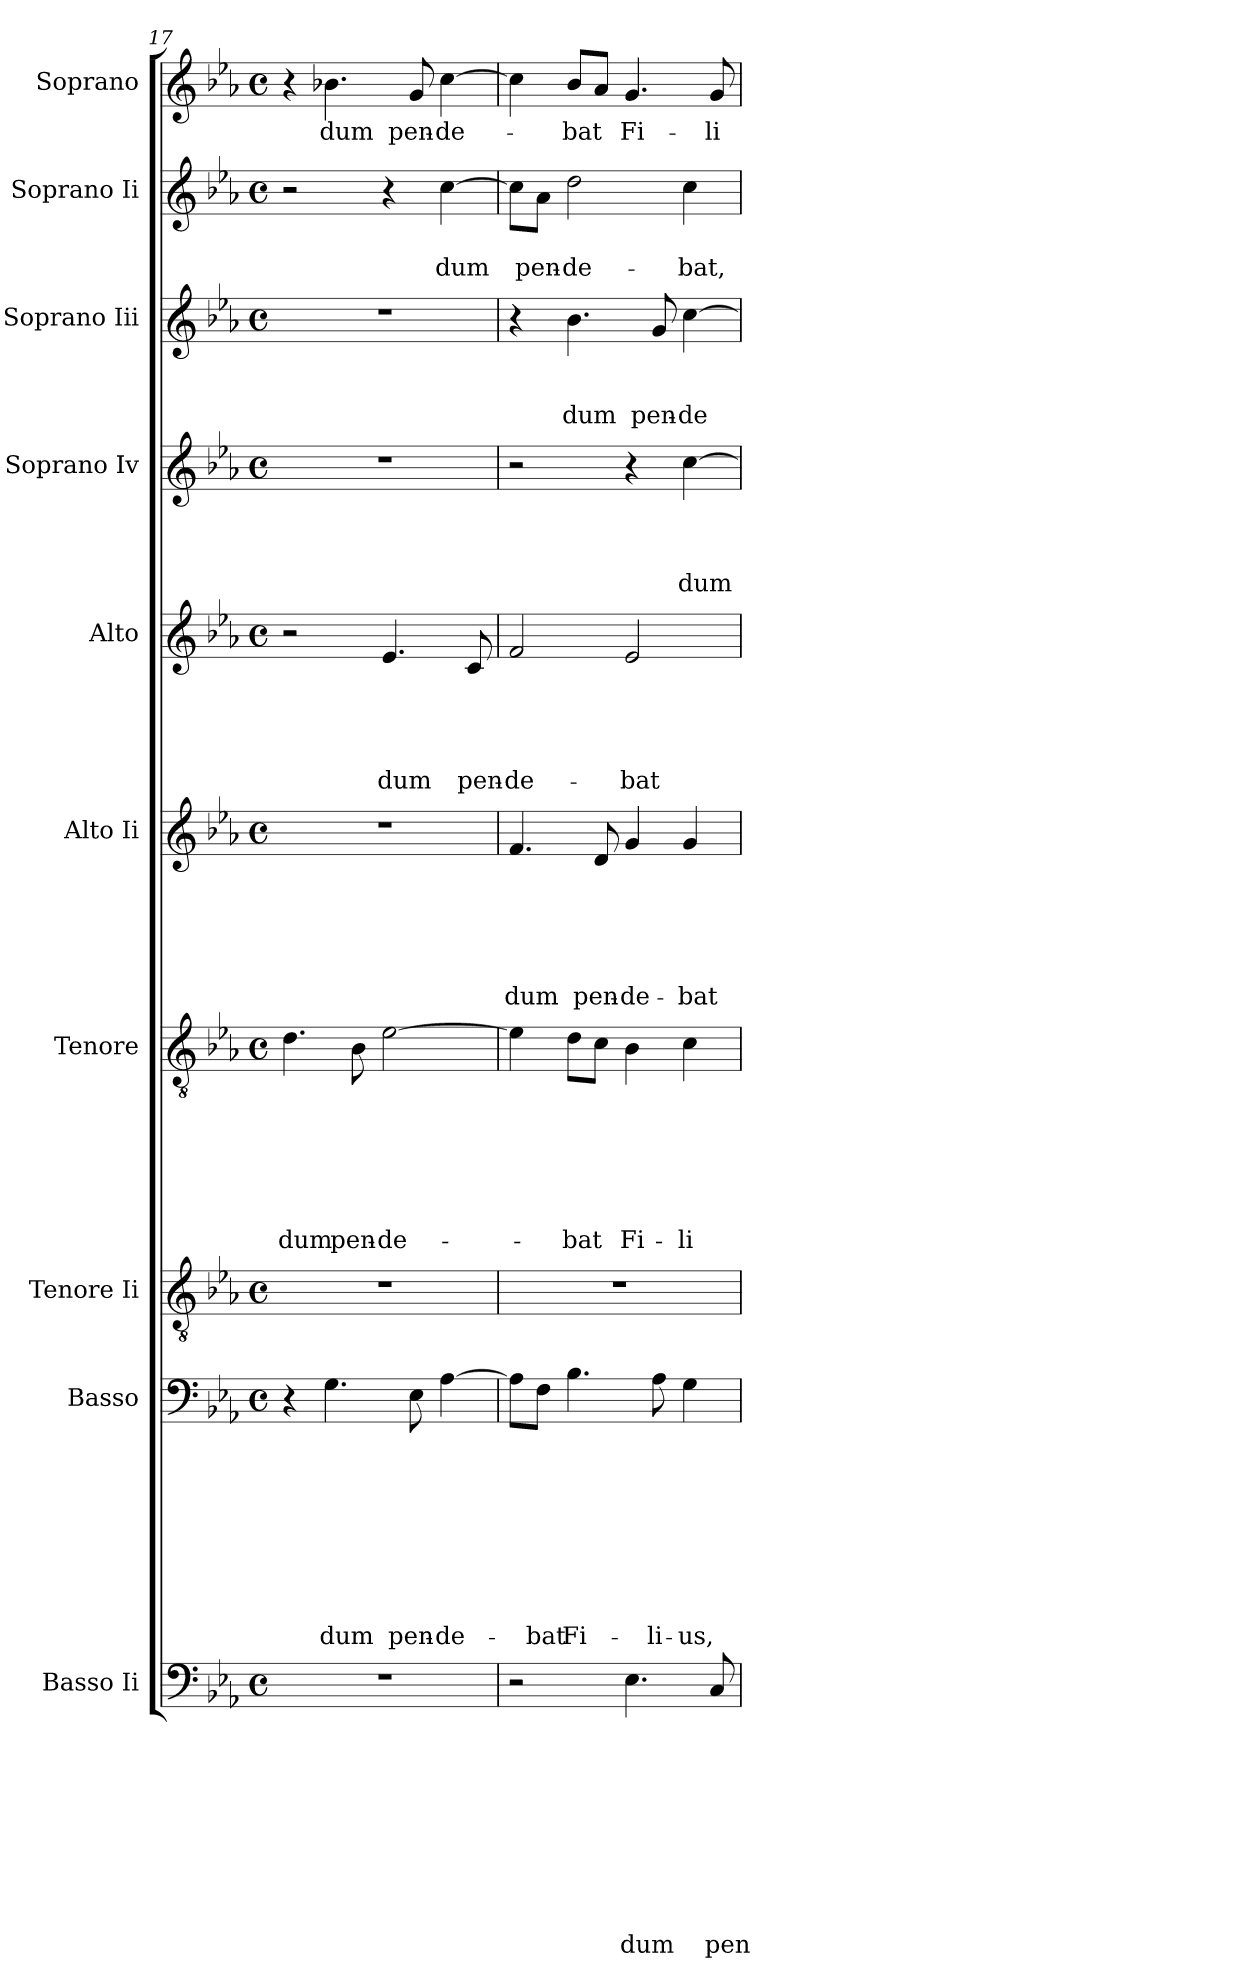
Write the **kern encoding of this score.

**kern	**text	**text	**text	**text	**text	**text	**text	**text	**text	**text	**kern	**text	**text	**text	**text	**text	**text	**text	**text	**text	**kern	**kern	**text	**text	**text	**text	**text	**text	**text	**kern	**text	**text	**text	**text	**text	**text	**kern	**text	**text	**text	**text	**text	**kern	**text	**text	**text	**text	**kern	**text	**text	**text	**kern	**text	**text	**kern	**text
*part10	*part10	*part10	*part10	*part10	*part10	*part10	*part10	*part10	*part10	*part10	*part9	*part9	*part9	*part9	*part9	*part9	*part9	*part9	*part9	*part9	*part8	*part7	*part7	*part7	*part7	*part7	*part7	*part7	*part7	*part6	*part6	*part6	*part6	*part6	*part6	*part6	*part5	*part5	*part5	*part5	*part5	*part5	*part4	*part4	*part4	*part4	*part4	*part3	*part3	*part3	*part3	*part2	*part2	*part2	*part1	*part1
*staff10	*staff10	*staff10	*staff10	*staff10	*staff10	*staff10	*staff10	*staff10	*staff10	*staff10	*staff9	*staff9	*staff9	*staff9	*staff9	*staff9	*staff9	*staff9	*staff9	*staff9	*staff8	*staff7	*staff7	*staff7	*staff7	*staff7	*staff7	*staff7	*staff7	*staff6	*staff6	*staff6	*staff6	*staff6	*staff6	*staff6	*staff5	*staff5	*staff5	*staff5	*staff5	*staff5	*staff4	*staff4	*staff4	*staff4	*staff4	*staff3	*staff3	*staff3	*staff3	*staff2	*staff2	*staff2	*staff1	*staff1
*I"Basso Ii	*	*	*	*	*	*	*	*	*	*	*I"Basso	*	*	*	*	*	*	*	*	*	*I"Tenore Ii	*I"Tenore	*	*	*	*	*	*	*	*I"Alto Ii	*	*	*	*	*	*	*I"Alto	*	*	*	*	*	*I"Soprano Iv	*	*	*	*	*I"Soprano Iii	*	*	*	*I"Soprano Ii	*	*	*I"Soprano	*
*clefF4	*	*	*	*	*	*	*	*	*	*	*clefF4	*	*	*	*	*	*	*	*	*	*clefGv2	*clefGv2	*	*	*	*	*	*	*	*clefG2	*	*	*	*	*	*	*clefG2	*	*	*	*	*	*clefG2	*	*	*	*	*clefG2	*	*	*	*clefG2	*	*	*clefG2	*
*k[b-e-a-]	*	*	*	*	*	*	*	*	*	*	*k[b-e-a-]	*	*	*	*	*	*	*	*	*	*k[b-e-a-]	*k[b-e-a-]	*	*	*	*	*	*	*	*k[b-e-a-]	*	*	*	*	*	*	*k[b-e-a-]	*	*	*	*	*	*k[b-e-a-]	*	*	*	*	*k[b-e-a-]	*	*	*	*k[b-e-a-]	*	*	*k[b-e-a-]	*
*E-:	*	*	*	*	*	*	*	*	*	*	*E-:	*	*	*	*	*	*	*	*	*	*E-:	*E-:	*	*	*	*	*	*	*	*E-:	*	*	*	*	*	*	*E-:	*	*	*	*	*	*E-:	*	*	*	*	*E-:	*	*	*	*E-:	*	*	*E-:	*
*M4/4	*	*	*	*	*	*	*	*	*	*	*M4/4	*	*	*	*	*	*	*	*	*	*M4/4	*M4/4	*	*	*	*	*	*	*	*M4/4	*	*	*	*	*	*	*M4/4	*	*	*	*	*	*M4/4	*	*	*	*	*M4/4	*	*	*	*M4/4	*	*	*M4/4	*
*met(c)	*	*	*	*	*	*	*	*	*	*	*met(c)	*	*	*	*	*	*	*	*	*	*met(c)	*met(c)	*	*	*	*	*	*	*	*met(c)	*	*	*	*	*	*	*met(c)	*	*	*	*	*	*met(c)	*	*	*	*	*met(c)	*	*	*	*met(c)	*	*	*met(c)	*
=17	=17	=17	=17	=17	=17	=17	=17	=17	=17	=17	=17	=17	=17	=17	=17	=17	=17	=17	=17	=17	=17	=17	=17	=17	=17	=17	=17	=17	=17	=17	=17	=17	=17	=17	=17	=17	=17	=17	=17	=17	=17	=17	=17	=17	=17	=17	=17	=17	=17	=17	=17	=17	=17	=17	=17	=17
!	!	!	!	!	!	!	!	!	!	!	!	!	!	!	!	!	!	!	!	!	!	!	!	!	!	!	!	!	!LO:LY:b	!	!	!	!	!	!	!	!	!	!	!	!	!	!	!	!	!	!	!	!	!	!	!	!	!	!	!
1r	.	.	.	.	.	.	.	.	.	.	4r	.	.	.	.	.	.	.	.	.	1r	4.d\	.	.	.	.	.	.	dum	1r	.	.	.	.	.	.	2r	.	.	.	.	.	1r	.	.	.	.	1r	.	.	.	2r	.	.	4r	.
!	!	!	!	!	!	!	!	!	!	!	!	!	!	!	!	!	!	!	!	!LO:LY:b	!	!	!	!	!	!	!	!	!	!	!	!	!	!	!	!	!	!	!	!	!	!	!	!	!	!	!	!	!	!	!	!	!	!	!	!LO:LY:b
.	.	.	.	.	.	.	.	.	.	.	4.G\	.	.	.	.	.	.	.	.	dum	.	.	.	.	.	.	.	.	.	.	.	.	.	.	.	.	.	.	.	.	.	.	.	.	.	.	.	.	.	.	.	.	.	.	4.b-X\	dum
!	!	!	!	!	!	!	!	!	!	!	!	!	!	!	!	!	!	!	!	!	!	!	!	!	!	!	!	!	!LO:LY:b	!	!	!	!	!	!	!	!	!	!	!	!	!	!	!	!	!	!	!	!	!	!	!	!	!	!	!
.	.	.	.	.	.	.	.	.	.	.	.	.	.	.	.	.	.	.	.	.	.	8B-\	.	.	.	.	.	.	pen-	.	.	.	.	.	.	.	.	.	.	.	.	.	.	.	.	.	.	.	.	.	.	.	.	.	.	.
!	!	!	!	!	!	!	!	!	!	!	!	!	!	!	!	!	!	!	!	!	!	!	!	!	!	!	!	!	!LO:LY:b	!	!	!	!	!	!	!	!	!	!	!	!	!LO:LY:b	!	!	!	!	!	!	!	!	!	!	!	!	!	!
.	.	.	.	.	.	.	.	.	.	.	.	.	.	.	.	.	.	.	.	.	.	[>2e-\	.	.	.	.	.	.	-de-	.	.	.	.	.	.	.	4.e-/	.	.	.	.	dum	.	.	.	.	.	.	.	.	.	4r	.	.	.	.
!	!	!	!	!	!	!	!	!	!	!	!	!	!	!	!	!	!	!	!	!LO:LY:b	!	!	!	!	!	!	!	!	!	!	!	!	!	!	!	!	!	!	!	!	!	!	!	!	!	!	!	!	!	!	!	!	!	!	!	!LO:LY:b
.	.	.	.	.	.	.	.	.	.	.	8E-\	.	.	.	.	.	.	.	.	pen-	.	.	.	.	.	.	.	.	.	.	.	.	.	.	.	.	.	.	.	.	.	.	.	.	.	.	.	.	.	.	.	.	.	.	8g/	pen-
!	!	!	!	!	!	!	!	!	!	!	!	!	!	!	!	!	!	!	!	!LO:LY:b	!	!	!	!	!	!	!	!	!	!	!	!	!	!	!	!	!	!	!	!	!	!	!	!	!	!	!	!	!	!	!	!	!	!LO:LY:b	!	!LO:LY:b
.	.	.	.	.	.	.	.	.	.	.	[>4A-\	.	.	.	.	.	.	.	.	-de-	.	.	.	.	.	.	.	.	.	.	.	.	.	.	.	.	.	.	.	.	.	.	.	.	.	.	.	.	.	.	.	[>4cc\	.	dum	[>4cc\	-de-
!	!	!	!	!	!	!	!	!	!	!	!	!	!	!	!	!	!	!	!	!	!	!	!	!	!	!	!	!	!	!	!	!	!	!	!	!	!	!	!	!	!	!LO:LY:b	!	!	!	!	!	!	!	!	!	!	!	!	!	!
.	.	.	.	.	.	.	.	.	.	.	.	.	.	.	.	.	.	.	.	.	.	.	.	.	.	.	.	.	.	.	.	.	.	.	.	.	8c/	.	.	.	.	pen-	.	.	.	.	.	.	.	.	.	.	.	.	.	.
=18	=18	=18	=18	=18	=18	=18	=18	=18	=18	=18	=18	=18	=18	=18	=18	=18	=18	=18	=18	=18	=18	=18	=18	=18	=18	=18	=18	=18	=18	=18	=18	=18	=18	=18	=18	=18	=18	=18	=18	=18	=18	=18	=18	=18	=18	=18	=18	=18	=18	=18	=18	=18	=18	=18	=18	=18
!	!	!	!	!	!	!	!	!	!	!	!	!	!	!	!	!	!	!	!	!	!	!	!	!	!	!	!	!	!	!	!	!	!	!	!	!LO:LY:b	!	!	!	!	!	!LO:LY:b	!	!	!	!	!	!	!	!	!	!	!	!	!	!
2r	.	.	.	.	.	.	.	.	.	.	8A-\L]	.	.	.	.	.	.	.	.	.	1r	4e-\]	.	.	.	.	.	.	.	4.f/	.	.	.	.	.	dum	2f/	.	.	.	.	-de-	2r	.	.	.	.	4r	.	.	.	8cc\L]	.	.	4cc\]	.
!	!	!	!	!	!	!	!	!	!	!	!	!	!	!	!	!	!	!	!	!LO:LY:b	!	!	!	!	!	!	!	!	!	!	!	!	!	!	!	!	!	!	!	!	!	!	!	!	!	!	!	!	!	!	!	!	!	!LO:LY:b	!	!
.	.	.	.	.	.	.	.	.	.	.	8F\J	.	.	.	.	.	.	.	.	-bat	.	.	.	.	.	.	.	.	.	.	.	.	.	.	.	.	.	.	.	.	.	.	.	.	.	.	.	.	.	.	.	8a-\J	.	pen-	.	.
!	!	!	!	!	!	!	!	!	!	!	!	!	!	!	!	!	!	!	!	!LO:LY:b	!	!	!	!	!	!	!	!	!LO:LY:b	!	!	!	!	!	!	!	!	!	!	!	!	!	!	!	!	!	!	!	!	!	!LO:LY:b	!	!	!LO:LY:b:rj	!	!LO:LY:b
.	.	.	.	.	.	.	.	.	.	.	4.B-\	.	.	.	.	.	.	.	.	Fi-	.	8d\L	.	.	.	.	.	.	-bat	.	.	.	.	.	.	.	.	.	.	.	.	.	.	.	.	.	.	4.b-\	.	.	dum	2dd\	.	-de-	8b-/L	-bat
!	!	!	!	!	!	!	!	!	!	!	!	!	!	!	!	!	!	!	!	!	!	!	!	!	!	!	!	!	!	!	!	!	!	!	!	!LO:LY:b	!	!	!	!	!	!	!	!	!	!	!	!	!	!	!	!	!	!	!	!
.	.	.	.	.	.	.	.	.	.	.	.	.	.	.	.	.	.	.	.	.	.	8c\J	.	.	.	.	.	.	.	8d/	.	.	.	.	.	pen-	.	.	.	.	.	.	.	.	.	.	.	.	.	.	.	.	.	.	8a-/J	.
!	!	!	!	!	!	!	!	!	!	!LO:LY:b	!	!	!	!	!	!	!	!	!	!	!	!	!	!	!	!	!	!	!LO:LY:b	!	!	!	!	!	!	!LO:LY:b:rj	!	!	!	!	!	!LO:LY:b	!	!	!	!	!	!	!	!	!	!	!	!	!	!LO:LY:b
4.E-\	.	.	.	.	.	.	.	.	.	dum	.	.	.	.	.	.	.	.	.	.	.	4B-\	.	.	.	.	.	.	Fi-	4g/	.	.	.	.	.	-de-	2e-/	.	.	.	.	-bat	4r	.	.	.	.	.	.	.	.	.	.	.	4.g/	Fi-
!	!	!	!	!	!	!	!	!	!	!	!	!	!	!	!	!	!	!	!	!LO:LY:b	!	!	!	!	!	!	!	!	!	!	!	!	!	!	!	!	!	!	!	!	!	!	!	!	!	!	!	!	!	!	!LO:LY:b	!	!	!	!	!
.	.	.	.	.	.	.	.	.	.	.	8A-\	.	.	.	.	.	.	.	.	-li-	.	.	.	.	.	.	.	.	.	.	.	.	.	.	.	.	.	.	.	.	.	.	.	.	.	.	.	8g/	.	.	pen-	.	.	.	.	.
!	!	!	!	!	!	!	!	!	!	!	!	!	!	!	!	!	!	!	!	!LO:LY:b	!	!	!	!	!	!	!	!	!LO:LY:b	!	!	!	!	!	!	!LO:LY:b	!	!	!	!	!	!	!	!	!	!	!LO:LY:b	!	!	!	!LO:LY:b:rj	!	!	!LO:LY:b	!	!
.	.	.	.	.	.	.	.	.	.	.	4G\	.	.	.	.	.	.	.	.	-us,	.	4c\	.	.	.	.	.	.	-li-	4g/	.	.	.	.	.	-bat	.	.	.	.	.	.	[>4cc\	.	.	.	dum-	[>4cc\	.	.	-de-	4cc\	.	-bat,	.	.
!	!	!	!	!	!	!	!	!	!	!LO:LY:b	!	!	!	!	!	!	!	!	!	!	!	!	!	!	!	!	!	!	!	!	!	!	!	!	!	!	!	!	!	!	!	!	!	!	!	!	!	!	!	!	!	!	!	!	!	!LO:LY:b
8C/	.	.	.	.	.	.	.	.	.	pen-	.	.	.	.	.	.	.	.	.	.	.	.	.	.	.	.	.	.	.	.	.	.	.	.	.	.	.	.	.	.	.	.	.	.	.	.	.	.	.	.	.	.	.	.	8g/	-li-
=	=	=	=	=	=	=	=	=	=	=	=	=	=	=	=	=	=	=	=	=	=	=	=	=	=	=	=	=	=	=	=	=	=	=	=	=	=	=	=	=	=	=	=	=	=	=	=	=	=	=	=	=	=	=	=	=
*-	*-	*-	*-	*-	*-	*-	*-	*-	*-	*-	*-	*-	*-	*-	*-	*-	*-	*-	*-	*-	*-	*-	*-	*-	*-	*-	*-	*-	*-	*-	*-	*-	*-	*-	*-	*-	*-	*-	*-	*-	*-	*-	*-	*-	*-	*-	*-	*-	*-	*-	*-	*-	*-	*-	*-	*-
